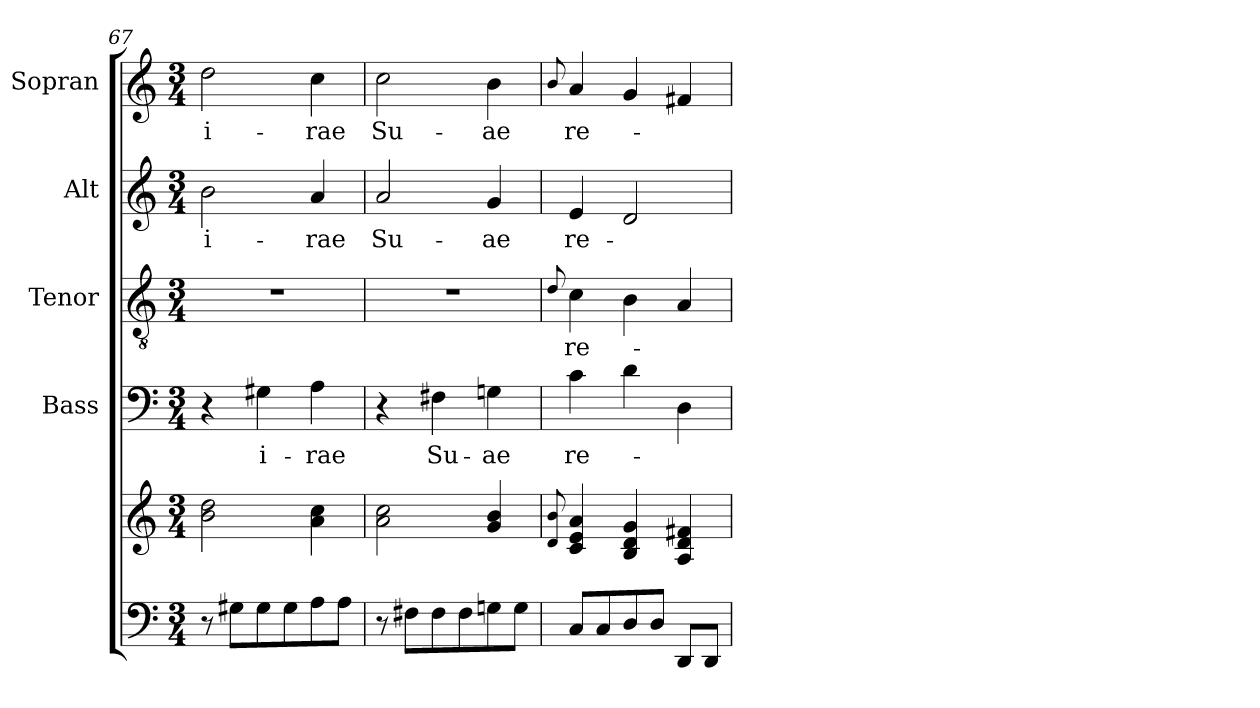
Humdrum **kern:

**kern	**kern	**kern	**text	**kern	**text	**kern	**text	**kern	**text
*part5	*part5	*part4	*part4	*part3	*part3	*part2	*part2	*part1	*part1
*staff6	*staff5	*staff4	*staff4	*staff3	*staff3	*staff2	*staff2	*staff1	*staff1
*	*	*I"Bass	*	*I"Tenor	*	*I"Alt	*	*I"Sopran	*
*	*	*I'B.	*	*I'T.	*	*I'A.	*	*I'S.	*
*clefF4	*clefG2	*clefF4	*	*clefGv2	*	*clefG2	*	*clefG2	*
*k[]	*k[]	*k[]	*	*k[]	*	*k[]	*	*k[]	*
*C:	*C:	*C:	*	*C:	*	*C:	*	*C:	*
*M3/4	*M3/4	*M3/4	*	*M3/4	*	*M3/4	*	*M3/4	*
=67	=67	=67	=67	=67	=67	=67	=67	=67	=67
!	!	!	!	!	!	!	!LO:LY:b	!	!LO:LY:b
8r	2b\ 2dd\	4r	.	2.r	.	2b\	i-	2dd\	i-
8G#X\L	.	.	.	.	.	.	.	.	.
!	!	!	!LO:LY:b	!	!	!	!	!	!
8G#\	.	4G#X\	i-	.	.	.	.	.	.
8G#\	.	.	.	.	.	.	.	.	.
!	!	!	!LO:LY:b	!	!	!	!LO:LY:b	!	!LO:LY:b
8A\	4a\ 4cc\	4A\	-rae	.	.	4a/	-rae	4cc\	-rae
8A\J	.	.	.	.	.	.	.	.	.
=68	=68	=68	=68	=68	=68	=68	=68	=68	=68
!	!	!	!	!	!	!	!LO:LY:b	!	!LO:LY:b
8r	2a\ 2cc\	4r	.	2.r	.	2a/	Su-	2cc\	Su-
8F#X\L	.	.	.	.	.	.	.	.	.
!	!	!	!LO:LY:b	!	!	!	!	!	!
8F#\	.	4F#X\	Su-	.	.	.	.	.	.
8F#\	.	.	.	.	.	.	.	.	.
!	!	!	!LO:LY:b	!	!	!	!LO:LY:b	!	!LO:LY:b
8Gn\	4g/ 4b/	4Gn\	-ae	.	.	4g/	-ae	4b\	-ae
8G\J	.	.	.	.	.	.	.	.	.
=69	=69	=69	=69	=69	=69	=69	=69	=69	=69
.	8qqd/ 8qqb/	.	.	8qqd/	.	.	.	8qqb/	.
!	!	!	!LO:LY:b	!	!LO:LY:b	!	!LO:LY:b	!	!LO:LY:b
8C/L	4c/ 4e/ 4a/	4c\	re-	4c\	re-	4e/	re-	4a/	re-
8C/	.	.	.	.	.	.	.	.	.
8D/	4B/ 4d/ 4g/	4d\	.	4B\	.	2d/	.	4g/	.
8D/J	.	.	.	.	.	.	.	.	.
8DD/L	4A/ 4d/ 4f#X/	4D\	.	4A/	.	.	.	4f#X/	.
8DD/J	.	.	.	.	.	.	.	.	.
=	=	=	=	=	=	=	=	=	=
*-	*-	*-	*-	*-	*-	*-	*-	*-	*-
